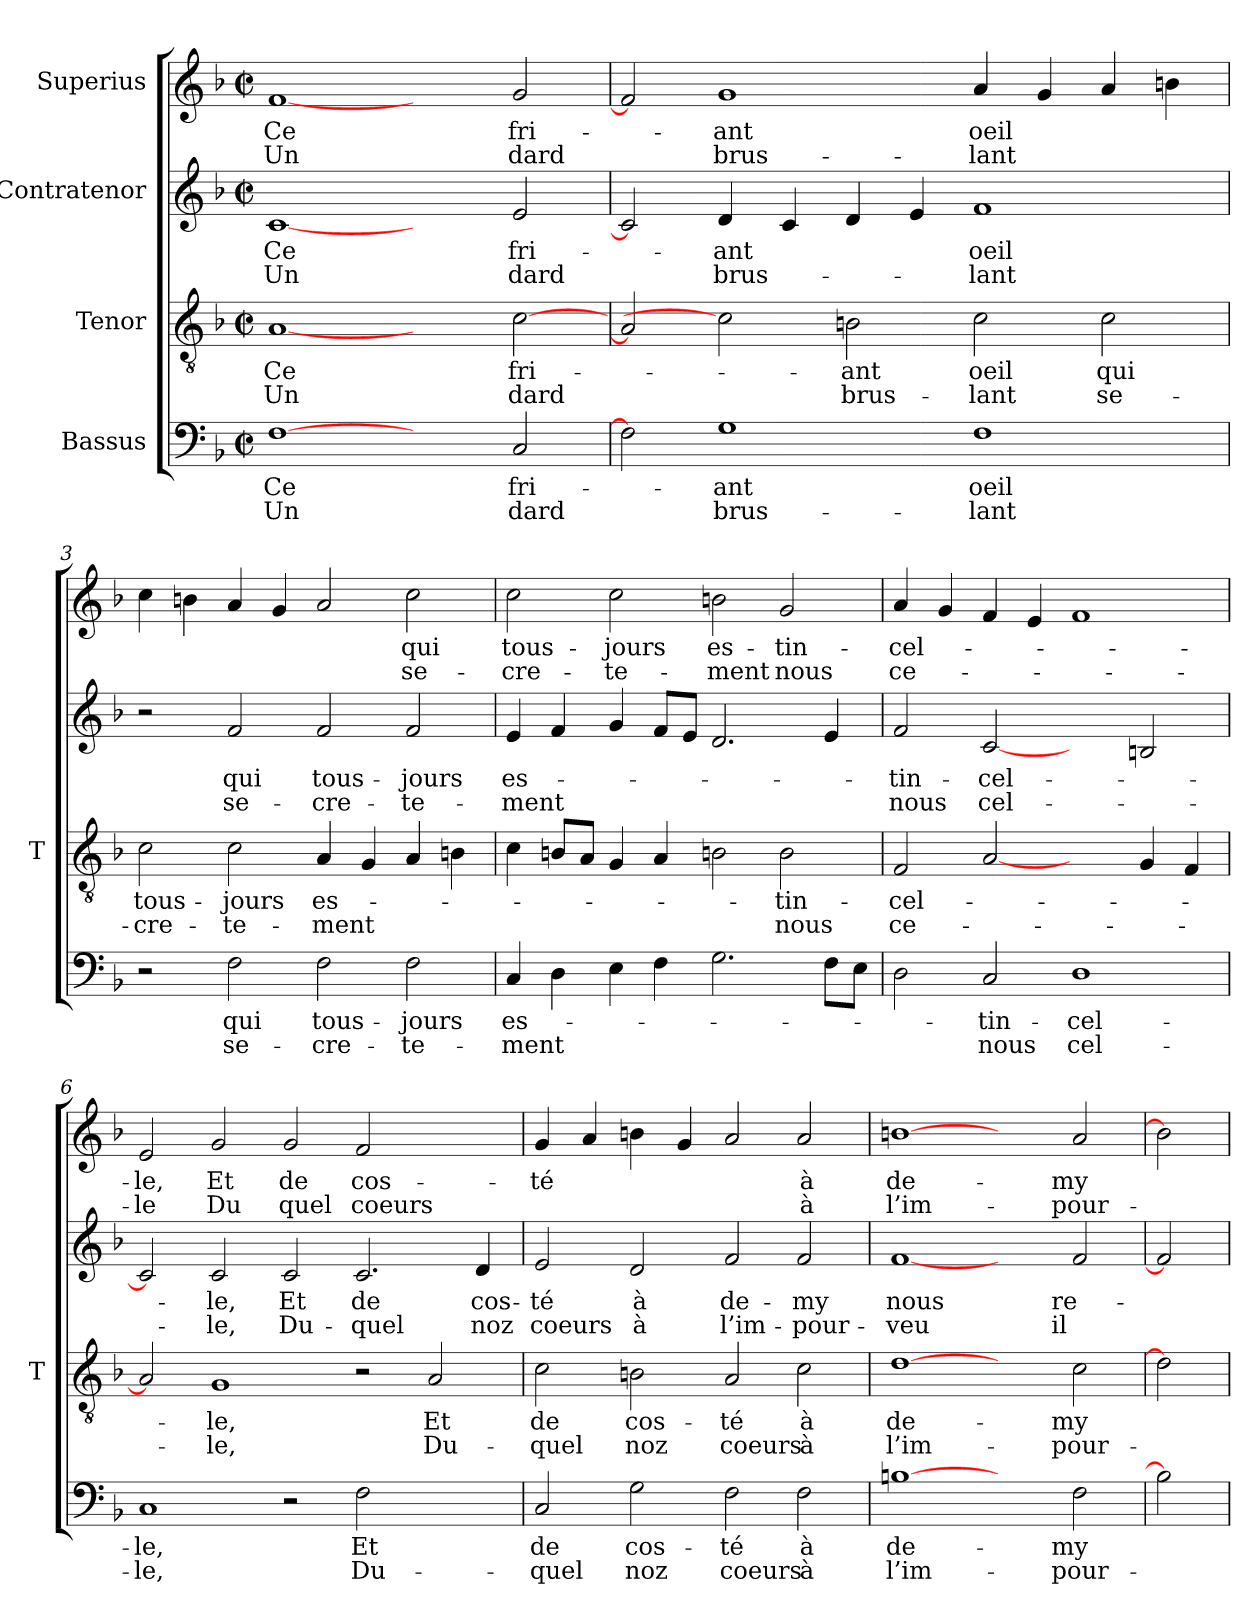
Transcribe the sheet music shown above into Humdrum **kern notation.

**kern	**text	**text	**kern	**text	**text	**kern	**text	**text	**kern	**text	**text
*part4	*part4	*part4	*part3	*part3	*part3	*part2	*part2	*part2	*part1	*part1	*part1
*staff4	*staff4	*staff4	*staff3	*staff3	*staff3	*staff2	*staff2	*staff2	*staff1	*staff1	*staff1
*I"Bassus	*	*	*I"Tenor	*	*	*I"Contratenor	*	*	*I"Superius	*	*
*	*	*	*I'T	*	*	*	*	*	*	*	*
*clefF4	*	*	*clefGv2	*	*	*clefG2	*	*	*clefG2	*	*
*k[b-]	*	*	*k[b-]	*	*	*k[b-]	*	*	*k[b-]	*	*
*F:	*	*	*F:	*	*	*F:	*	*	*F:	*	*
*M2/2	*	*	*M2/2	*	*	*M2/2	*	*	*M2/2	*	*
*met(c|)	*	*	*met(c|)	*	*	*met(c|)	*	*	*met(c|)	*	*
=1	=1	=1	=1	=1	=1	=1	=1	=1	=1	=1	=1
[1F	-Ce	-Un	[1A	-Ce	-Un	[1c	-Ce	-Un	[1f	-Ce	-Un
2ryy	.	.	2ryy	.	.	2ryy	.	.	2ryy	.	.
2C	fri-	-dard	[2c	fri-	-dard	2e	fri-	-dard	2g	fri-	-dard
=2	=2	=2	=2	=2	=2	=2	=2	=2	=2	=2	=2
2F]	.	.	2A]	.	.	2c]	.	.	2f]	.	.
1G	-ant	brus-	2c]	.	.	4d	-ant	brus-	1g	-ant	brus-
.	.	.	.	.	.	4c	.	.	.	.	.
.	.	.	2Bn	-ant	brus-	4d	.	.	.	.	.
.	.	.	.	.	.	4e	.	.	.	.	.
1F	-oeil	-lant	2c	-oeil	-lant	1f	-oeil	-lant	4a	-oeil	-lant
.	.	.	.	.	.	.	.	.	4g	.	.
.	.	.	2c	-qui	se-	.	.	.	4a	.	.
.	.	.	.	.	.	.	.	.	4bn	.	.
=3	=3	=3	=3	=3	=3	=3	=3	=3	=3	=3	=3
2r	.	.	2c	tous-	cre-	2r	.	.	4cc	.	.
.	.	.	.	.	.	.	.	.	4bn	.	.
2F	-qui	se-	2c	-jours	te-	2f	-qui	se-	4a	.	.
.	.	.	.	.	.	.	.	.	4g	.	.
2F	tous-	cre-	4A	es-	-ment	2f	tous-	cre-	2a	.	.
.	.	.	4G	.	.	.	.	.	.	.	.
2F	-jours	te-	4A	.	.	2f	-jours	te-	2cc	-qui	se-
.	.	.	4Bn	.	.	.	.	.	.	.	.
!!LO:PB:g=z
=4	=4	=4	=4	=4	=4	=4	=4	=4	=4	=4	=4
4C	es-	-ment	4c	.	.	4e	es-	-ment	2cc	tous-	cre-
4D	.	.	8BnL	.	.	4f	.	.	.	.	.
.	.	.	8AJ	.	.	.	.	.	.	.	.
4E	.	.	4G	.	.	4g	.	.	2cc	-jours	te-
4F	.	.	4A	.	.	8fL	.	.	.	.	.
.	.	.	.	.	.	8eJ	.	.	.	.	.
2.G	.	.	2Bn	.	.	2.d	.	.	2bn	es-	-ment
.	.	.	2B	tin-	-nous	.	.	.	2g	tin-	-nous
8FL	.	.	.	.	.	4e	.	.	.	.	.
8EJ	.	.	.	.	.	.	.	.	.	.	.
=5	=5	=5	=5	=5	=5	=5	=5	=5	=5	=5	=5
2D	.	.	2F	cel-	ce-	2f	tin-	-nous	4a	cel-	ce-
.	.	.	.	.	.	.	.	.	4g	.	.
2C	tin-	-nous	[2A	.	.	[2c	cel-	cel-	4f	.	.
.	.	.	.	.	.	.	.	.	4e	.	.
1D	cel-	cel-	2ryy	.	.	2ryy	.	.	1f	.	.
.	.	.	4G	.	.	2Bn	.	.	.	.	.
.	.	.	4F	.	.	.	.	.	.	.	.
=6	=6	=6	=6	=6	=6	=6	=6	=6	=6	=6	=6
1C	-le,	-le,	2A]	.	.	2c]	.	.	2e	-le,	-le
.	.	.	1G	-le,	-le,	2c	-le,	-le,	2g	-Et	-Du
2r	.	.	.	.	.	2c	-Et	Du-	2g	-de	-quel
2F	-Et	Du-	2r	.	.	2.c	-de	-quel	2f	cos-	-coeurs
2ryy	.	.	2A	-Et	Du-	.	.	.	2ryy	.	.
.	.	.	.	.	.	4d	cos-	-noz	.	.	.
=7	=7	=7	=7	=7	=7	=7	=7	=7	=7	=7	=7
2C	-de	-quel	2c	-de	-quel	2e	-té	-coeurs	4g	-té	.
.	.	.	.	.	.	.	.	.	4a	.	.
2G	cos-	-noz	2Bn	cos-	-noz	2d	-à	-à	4bn	.	.
.	.	.	.	.	.	.	.	.	4g	.	.
2F	-té	-coeurs	2A	-té	-coeurs	2f	de-	l’im-	2a	.	.
2F	-à	-à	2c	-à	-à	2f	-my	pour-	2a	-à	-à
!!LO:LB:g=z
=8	=8	=8	=8	=8	=8	=8	=8	=8	=8	=8	=8
[1Bn	de-	l’im-	[1d	de-	l’im-	[1f	-nous	-veu	[1bn	de-	l’im-
2ryy	.	.	2ryy	.	.	2ryy	.	.	2ryy	.	.
2F	-my	pour-	2c	-my	pour-	2f	re-	-il	2a	-my	pour-
=9	=9	=9	=9	=9	=9	=9	=9	=9	=9	=9	=9
2B]	.	.	2d]	.	.	2f]	.	.	2b]	.	.
=	=	=	=	=	=	=	=	=	=	=	=
*-	*-	*-	*-	*-	*-	*-	*-	*-	*-	*-	*-
